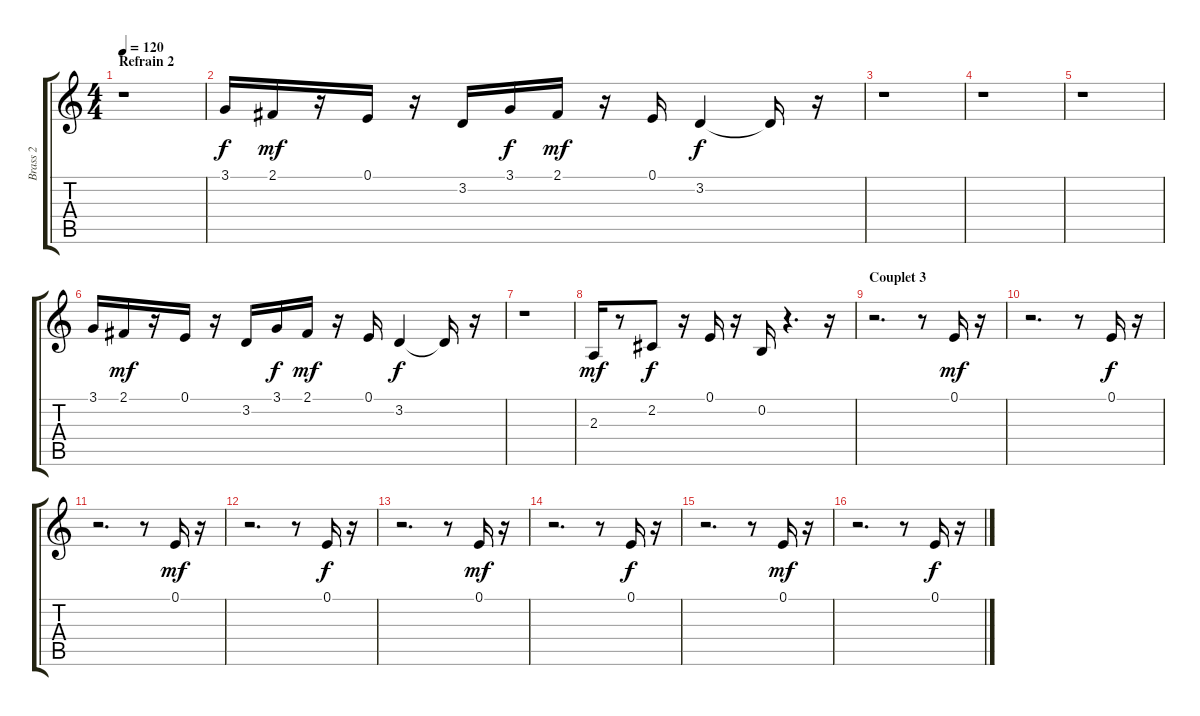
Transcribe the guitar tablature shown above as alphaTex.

\track ("Brass 2" "Brass 2") {instrument brasssection}
\staff {score tabs}
\tuning (E4 B3 G3 D3 A2 E2) {hide}
\ts (4 4)
\section ("" "Refrain 2")
\tempo 120
\clef g2
\ks c
r.1{dy f} |
3.1.16 2.1.16{dy mf} r.16 0.1.16 r.16 3.2.16 3.1.16{dy f} 2.1.16{dy mf} r.16 0.1.16 3.2.4{dy f} 3.2{t}.16 r.16 |
r.1 |
r.1 |
r.1 |
3.1.16 2.1.16{dy mf} r.16 0.1.16 r.16 3.2.16 3.1.16{dy f} 2.1.16{dy mf} r.16 0.1.16 3.2.4{dy f} 3.2{t}.16 r.16 |
r.1 |
2.3.16{dy mf} r.8 2.2.8{dy f} r.16 0.1.16 r.16 0.2.16 r.4{d} r.16 |
\section ("" "Couplet 3")
r.2{d} r.8 0.1.16{dy mf} r.16 |
r.2{d} r.8 0.1.16{dy f} r.16 |
r.2{d} r.8 0.1.16{dy mf} r.16 |
r.2{d} r.8 0.1.16{dy f} r.16 |
r.2{d} r.8 0.1.16{dy mf} r.16 |
r.2{d} r.8 0.1.16{dy f} r.16 |
r.2{d} r.8 0.1.16{dy mf} r.16 |
r.2{d} r.8 0.1.16{dy f} r.16
